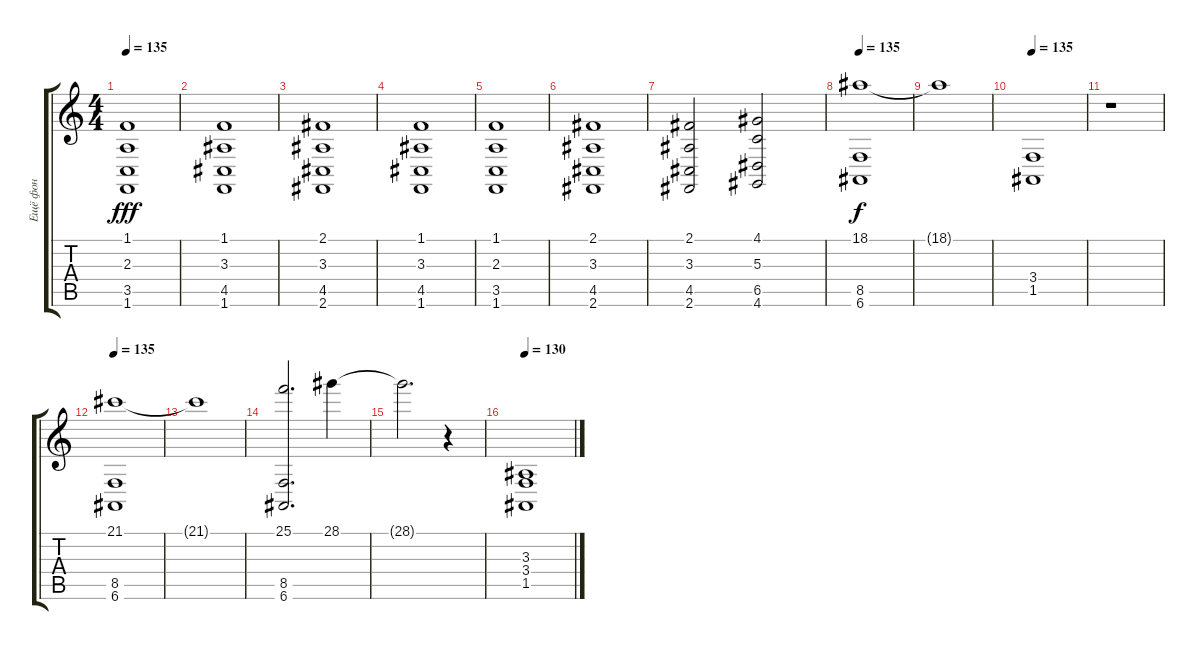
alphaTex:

\track ("Ещё фон" "Ещё фон") {instrument stringensemble1}
\staff {score tabs}
\tuning (E4 B3 G3 D3 A2 E2) {hide}
\ts (4 4)
\tempo 135
\clef g2
\ks c
(1.1 2.3 3.5 1.6).1{dy fff} |
(1.1 3.3 4.5 1.6).1 |
(2.1 3.3 4.5 2.6).1 |
(1.1 3.3 4.5 1.6).1 |
(1.1 2.3 3.5 1.6).1 |
(2.1 3.3 4.5 2.6).1 |
(2.1 3.3 4.5 2.6).2 (4.1 5.3 6.5 4.6).2 |
\tempo 135
(18.1 8.5 6.6).1{dy f} |
18.1{t}.1 |
\tempo 135
(3.4 1.5).1 |
r.1 |
\tempo 135
(21.1 8.5 6.6).1 |
21.1{t}.1 |
(25.1 8.5 6.6).2{d} 28.1.4 |
28.1{t}.2{d} r.4 |
\tempo 130
(3.3 3.4 1.5).1
